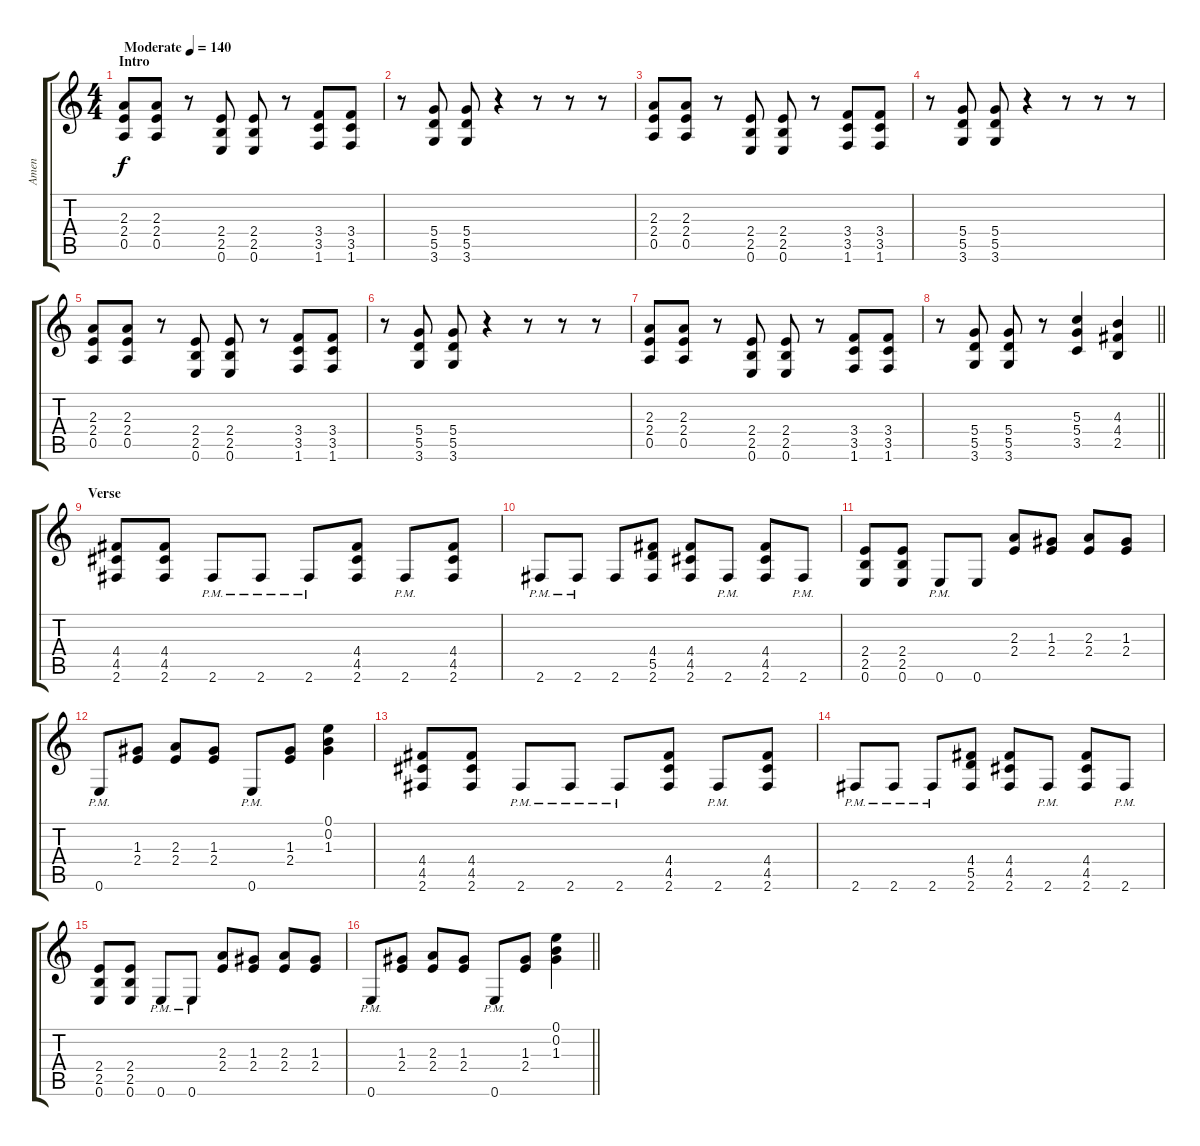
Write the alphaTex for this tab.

\track ("Amen" "Amen") {instrument overdrivenguitar}
\staff {score tabs}
\tuning (E4 B3 G3 D3 A2 E2) {hide}
\ts (4 4)
\section ("" "Intro")
\tempo (140 "Moderate")
\clef g2
\ks c
(2.3 2.4 0.5).8{dy f instrument overdrivenguitar} (2.3 2.4 0.5).8 r.8 (2.4 2.5 0.6).8 (2.4 2.5 0.6).8 r.8 (3.4 3.5 1.6).8 (3.4 3.5 1.6).8 |
r.8 (5.4 5.5 3.6).8 (5.4 5.5 3.6).8 r.4 r.8 r.8 r.8 |
(2.3 2.4 0.5).8 (2.3 2.4 0.5).8 r.8 (2.4 2.5 0.6).8 (2.4 2.5 0.6).8 r.8 (3.4 3.5 1.6).8 (3.4 3.5 1.6).8 |
r.8 (5.4 5.5 3.6).8 (5.4 5.5 3.6).8 r.4 r.8 r.8 r.8 |
(2.3 2.4 0.5).8 (2.3 2.4 0.5).8 r.8 (2.4 2.5 0.6).8 (2.4 2.5 0.6).8 r.8 (3.4 3.5 1.6).8 (3.4 3.5 1.6).8 |
r.8 (5.4 5.5 3.6).8 (5.4 5.5 3.6).8 r.4 r.8 r.8 r.8 |
(2.3 2.4 0.5).8 (2.3 2.4 0.5).8 r.8 (2.4 2.5 0.6).8 (2.4 2.5 0.6).8 r.8 (3.4 3.5 1.6).8 (3.4 3.5 1.6).8 |
\barLineRight lightlight
r.8 (5.4 5.5 3.6).8 (5.4 5.5 3.6).8 r.8 (5.3 5.4 3.5).4 (4.3 4.4 2.5).4 |
\section ("" "Verse")
(4.4 4.5 2.6).8 (4.4 4.5 2.6).8 2.6{pm}.8 2.6{pm}.8 2.6{pm}.8 (4.4 4.5 2.6).8 2.6{pm}.8 (4.4 4.5 2.6).8 |
2.6{pm}.8 2.6{pm}.8 2.6.8 (4.4 5.5 2.6).8 (4.4 4.5 2.6).8 2.6{pm}.8 (4.4 4.5 2.6).8 2.6{pm}.8 |
(2.4 2.5 0.6).8 (2.4 2.5 0.6).8 0.6{pm}.8 0.6.8 (2.3 2.4).8 (1.3 2.4).8 (2.3 2.4).8 (1.3 2.4).8 |
0.6{pm}.8 (1.3 2.4).8 (2.3 2.4).8 (1.3 2.4).8 0.6{pm}.8 (1.3 2.4).8 (0.1 0.2 1.3).4 |
(4.4 4.5 2.6).8 (4.4 4.5 2.6).8 2.6{pm}.8 2.6{pm}.8 2.6{pm}.8 (4.4 4.5 2.6).8 2.6{pm}.8 (4.4 4.5 2.6).8 |
2.6{pm}.8 2.6{pm}.8 2.6{pm}.8 (4.4 5.5 2.6).8 (4.4 4.5 2.6).8 2.6{pm}.8 (4.4 4.5 2.6).8 2.6{pm}.8 |
(2.4 2.5 0.6).8 (2.4 2.5 0.6).8 0.6{pm}.8 0.6{pm}.8 (2.3 2.4).8 (1.3 2.4).8 (2.3 2.4).8 (1.3 2.4).8 |
\barLineRight lightlight
0.6{pm}.8 (1.3 2.4).8 (2.3 2.4).8 (1.3 2.4).8 0.6{pm}.8 (1.3 2.4).8 (0.1 0.2 1.3).4
